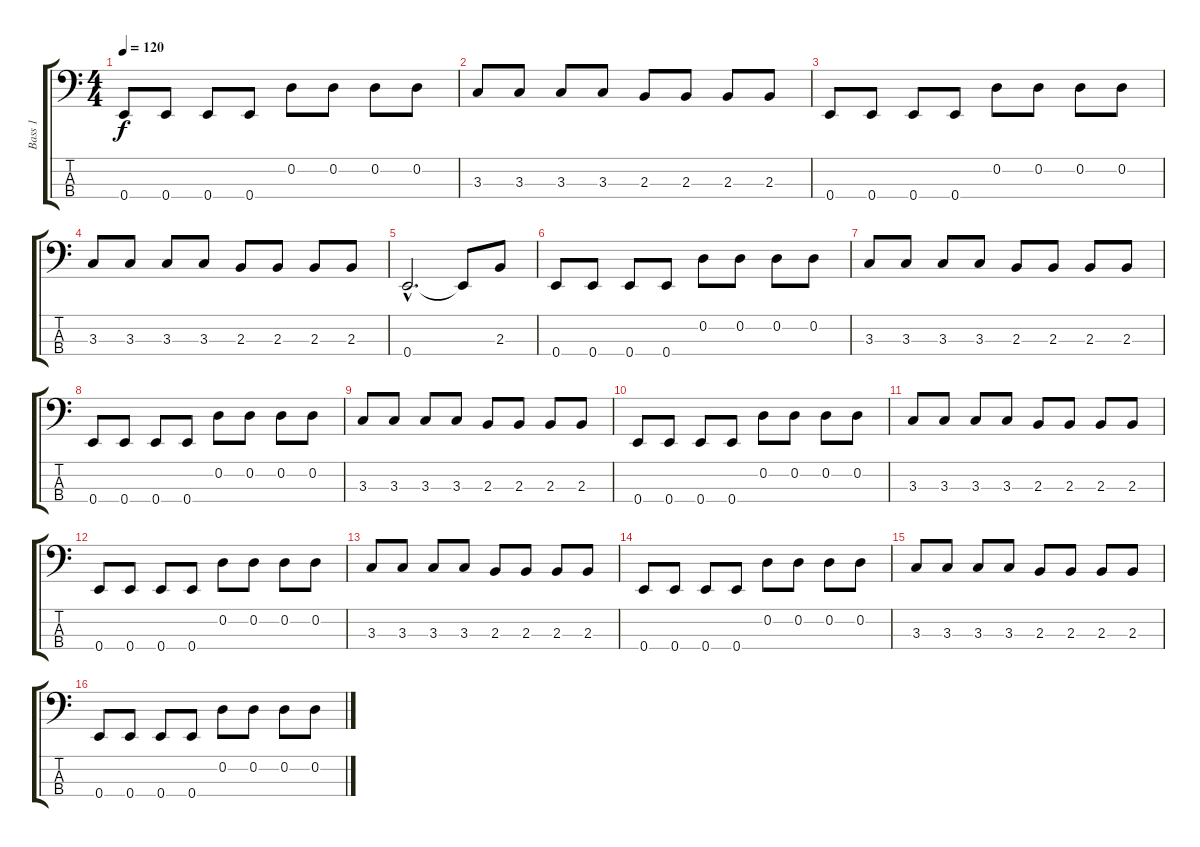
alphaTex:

\track ("Bass 1" "Bass 1") {instrument acousticbass}
\staff {score tabs}
\tuning (G2 D2 A1 E1) {hide}
\ts (4 4)
\tempo 120
\clef f4
\ks c
0.4.8{dy f} 0.4.8 0.4.8 0.4.8 0.2.8 0.2.8 0.2.8 0.2.8 |
3.3.8 3.3.8 3.3.8 3.3.8 2.3.8 2.3.8 2.3.8 2.3.8 |
0.4.8 0.4.8 0.4.8 0.4.8 0.2.8 0.2.8 0.2.8 0.2.8 |
3.3.8 3.3.8 3.3.8 3.3.8 2.3.8 2.3.8 2.3.8 2.3.8 |
0.4{hac}.2{d} 0.4{t}.8 2.3.8 |
0.4.8 0.4.8 0.4.8 0.4.8 0.2.8 0.2.8 0.2.8 0.2.8 |
3.3.8 3.3.8 3.3.8 3.3.8 2.3.8 2.3.8 2.3.8 2.3.8 |
0.4.8 0.4.8 0.4.8 0.4.8 0.2.8 0.2.8 0.2.8 0.2.8 |
3.3.8 3.3.8 3.3.8 3.3.8 2.3.8 2.3.8 2.3.8 2.3.8 |
0.4.8 0.4.8 0.4.8 0.4.8 0.2.8 0.2.8 0.2.8 0.2.8 |
3.3.8 3.3.8 3.3.8 3.3.8 2.3.8 2.3.8 2.3.8 2.3.8 |
0.4.8 0.4.8 0.4.8 0.4.8 0.2.8 0.2.8 0.2.8 0.2.8 |
3.3.8 3.3.8 3.3.8 3.3.8 2.3.8 2.3.8 2.3.8 2.3.8 |
0.4.8 0.4.8 0.4.8 0.4.8 0.2.8 0.2.8 0.2.8 0.2.8 |
3.3.8 3.3.8 3.3.8 3.3.8 2.3.8 2.3.8 2.3.8 2.3.8 |
0.4.8 0.4.8 0.4.8 0.4.8 0.2.8 0.2.8 0.2.8 0.2.8
